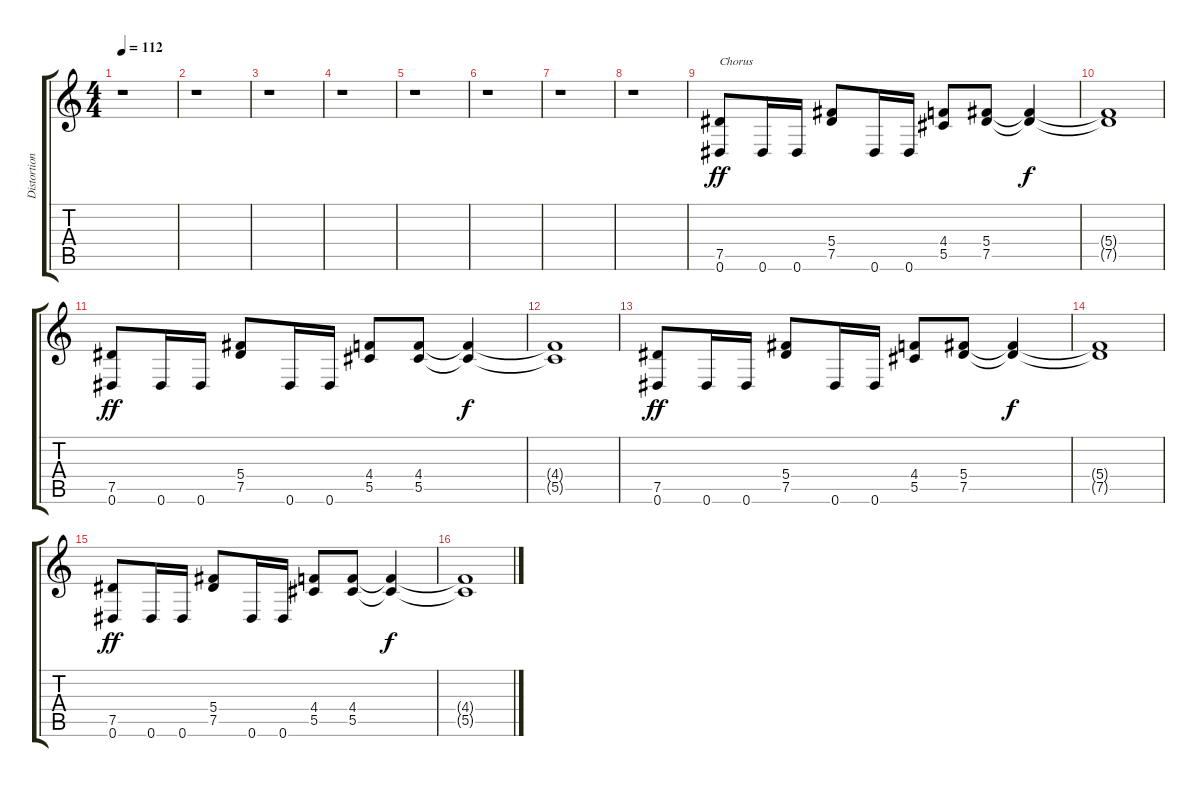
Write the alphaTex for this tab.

\track ("Distortion Guitar II" "Distortion") {instrument distortionguitar}
\staff {score tabs}
\tuning (Eb4 Bb3 Gb3 Db3 Ab2 Eb2) {hide}
\ts (4 4)
\tempo 112
\clef g2
\ks c
r.1{dy ff} |
r.1 |
r.1 |
r.1 |
r.1 |
r.1 |
r.1 |
r.1 |
(7.5 0.6).8{txt "Chorus"} 0.6.16 0.6.16 (5.4 7.5).8 0.6.16 0.6.16 (4.4 5.5).8 (5.4 7.5).8 (5.4{t} 7.5{t}).4{dy f} |
(5.4{t} 7.5{t}).1 |
(7.5 0.6).8{dy ff} 0.6.16 0.6.16 (5.4 7.5).8 0.6.16 0.6.16 (4.4 5.5).8 (4.4 5.5).8 (4.4{t} 5.5{t}).4{dy f} |
(4.4{t} 5.5{t}).1 |
(7.5 0.6).8{dy ff} 0.6.16 0.6.16 (5.4 7.5).8 0.6.16 0.6.16 (4.4 5.5).8 (5.4 7.5).8 (5.4{t} 7.5{t}).4{dy f} |
(5.4{t} 7.5{t}).1 |
(7.5 0.6).8{dy ff} 0.6.16 0.6.16 (5.4 7.5).8 0.6.16 0.6.16 (4.4 5.5).8 (4.4 5.5).8 (4.4{t} 5.5{t}).4{dy f} |
(4.4{t} 5.5{t}).1
